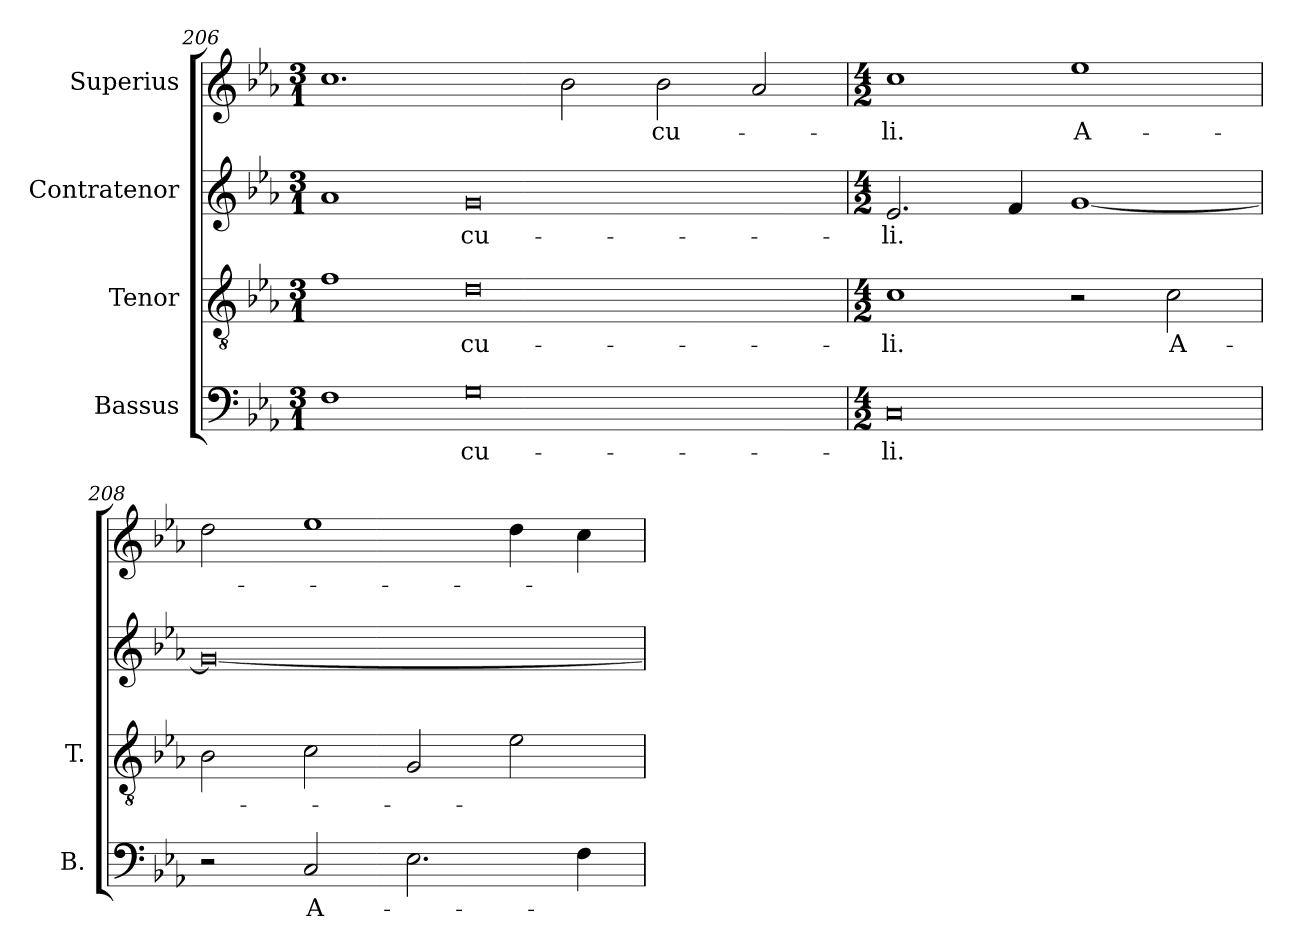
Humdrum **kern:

**kern	**text	**kern	**text	**kern	**text	**kern	**text
*part4	*part4	*part3	*part3	*part2	*part2	*part1	*part1
*staff4	*staff4	*staff3	*staff3	*staff2	*staff2	*staff1	*staff1
*I"Bassus	*	*I"Tenor	*	*I"Contratenor	*	*I"Superius	*
*I'B.	*	*I'T.	*	*	*	*	*
*clefF4	*	*clefGv2	*	*clefG2	*	*clefG2	*
*	*	*ITrd7c12	*	*ITrd7c12	*	*	*
*k[b-e-a-]	*	*k[b-e-a-]	*	*k[b-e-a-]	*	*k[b-e-a-]	*
*E-:	*	*E-:	*	*E-:	*	*E-:	*
*M3/1	*	*M3/1	*	*M3/1	*	*M3/1	*
=206	=206	=206	=206	=206	=206	=206	=206
1Fi	.	1Fi	.	1A-i	.	1.cci	.
!	!LO:LY:b:color=#000000	!	!	!	!	!	!
!	!	!	!LO:LY:b:color=#000000	!	!	!	!
!	!	!	!	!	!LO:LY:b:color=#000000	!	!
0Gi	-cu-	0Di	-cu-	0Gi	-cu-	.	.
.	.	.	.	.	.	2b-i\	.
!	!	!	!	!	!	!	!LO:LY:b:color=#000000
.	.	.	.	.	.	2b-i\	-cu-
.	.	.	.	.	.	2a-i/	.
=207	=207	=207	=207	=207	=207	=207	=207
*M4/2	*	*M4/2	*	*M4/2	*	*M4/2	*
!	!LO:LY:b:color=#000000	!	!	!	!	!	!
!	!	!	!LO:LY:b:color=#000000	!	!	!	!
!	!	!	!	!	!LO:LY:b:color=#000000	!	!
!	!	!	!	!	!	!	!LO:LY:b:color=#000000
0Ci	-li.	1Ci	-li.	2.E-i/	-li.	1cci	-li.
.	.	.	.	4Fi/	.	.	.
!	!	!	!	!	!	!	!LO:LY:b:color=#000000
.	.	2r	.	[<1Gi	.	1ee-i	A-
!	!	!	!LO:LY:b:color=#000000	!	!	!	!
.	.	2Ci\	A-	.	.	.	.
=208	=208	=208	=208	=208	=208	=208	=208
2r	.	2BB-i\	.	0Gi_<	.	2ddi\	.
!	!LO:LY:b:color=#000000	!	!	!	!	!	!
2Ci/	A-	2Ci\	.	.	.	1ee-i	.
2.E-i\	.	2GGi/	.	.	.	.	.
.	.	2E-i\	.	.	.	4ddi\	.
4Fi\	.	.	.	.	.	4cci\	.
=	=	=	=	=	=	=	=
*-	*-	*-	*-	*-	*-	*-	*-
